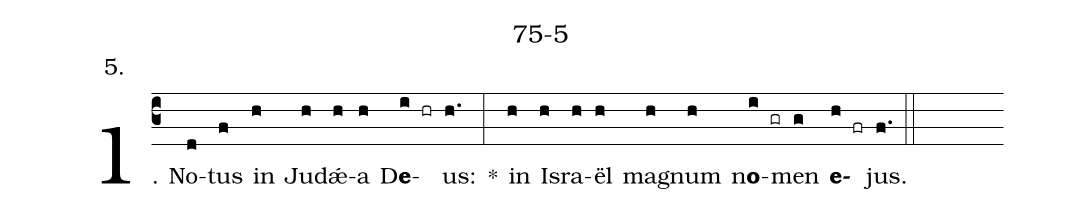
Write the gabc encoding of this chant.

name: 75-5;
annotation: 5.;
%%
(c3)1. No(d)tus(f) in(h) Ju(h)dǽ(h)a(h) D<b>e</b>(i hr)us:(h.) *(:) in(h) Is(h)ra(h)ël(h) ma(h)gnum(h) n<b>o</b>(i gr)men(g) <b>e</b>(h fr)jus.(f.) (::)
